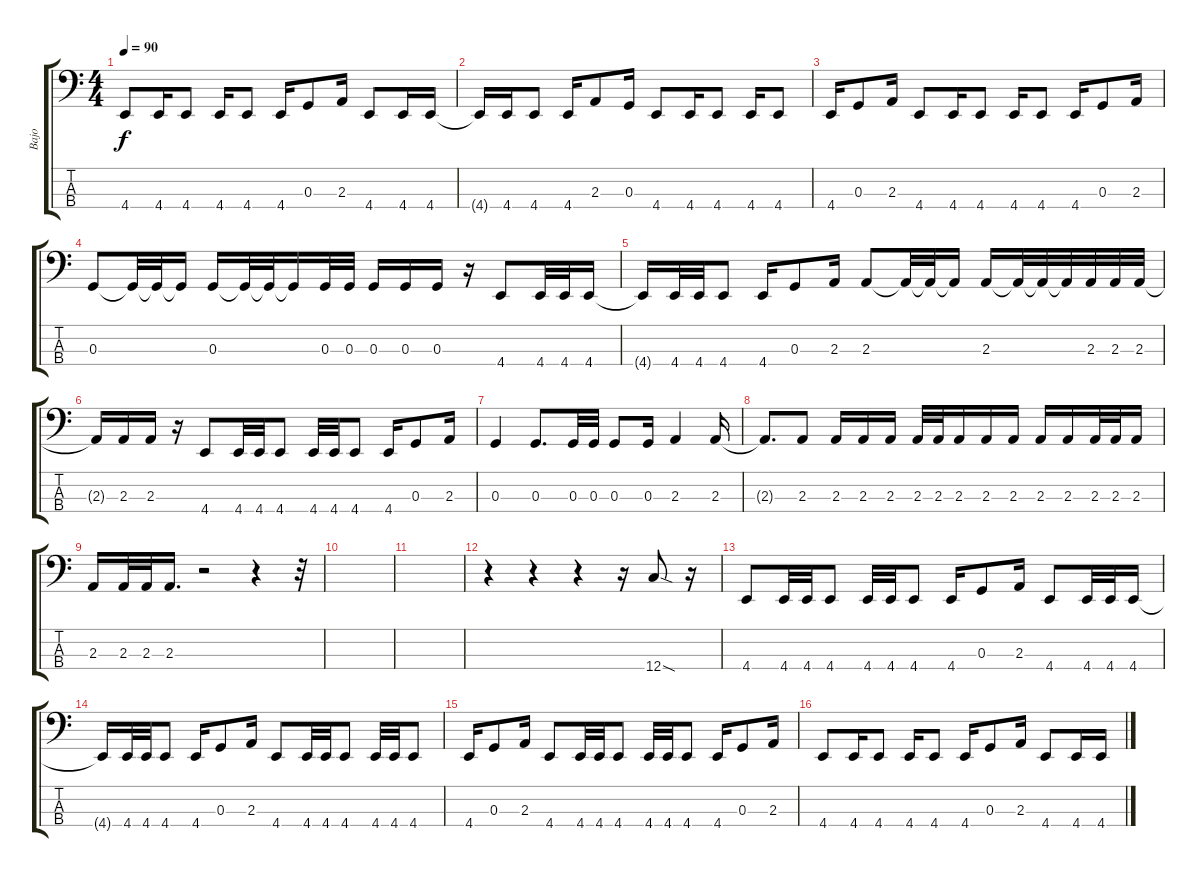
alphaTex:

\track ("Bajo" "Bajo") {instrument electricbasspick}
\staff {score tabs}
\tuning (F2 C2 G1 C1) {hide}
\ts (4 4)
\tempo 90
\clef f4
\ks c
4.4.8{dy f} 4.4.16 4.4.8 4.4.16 4.4.8 4.4.16 0.3.8 2.3.16 4.4.8 4.4.16 4.4.16 |
4.4{t}.16 4.4.16 4.4.8 4.4.16 2.3.8 0.3.16 4.4.8 4.4.16 4.4.8 4.4.16 4.4.8 |
4.4.16 0.3.8 2.3.16 4.4.8 4.4.16 4.4.8 4.4.16 4.4.8 4.4.16 0.3.8 2.3.16 |
0.3.8 0.3{t}.32 0.3{t}.32 0.3{t}.16 0.3.16 0.3{t}.32 0.3{t}.32 0.3{t}.16 0.3.32 0.3.32 0.3.16 0.3.16 0.3.16 r.16 4.4.8 4.4.32 4.4.32 4.4.16 |
4.4{t}.16 4.4.32 4.4.32 4.4.8 4.4.16 0.3.8 2.3.16 2.3.8 2.3{t}.32 2.3{t}.32 2.3{t}.16 2.3.16 2.3{t}.32 2.3{t}.32 2.3{t}.32 2.3.32 2.3.32 2.3.32 |
2.3{t}.16 2.3.16 2.3.16 r.16 4.4.8 4.4.32 4.4.32 4.4.8 4.4.32 4.4.32 4.4.8 4.4.16 0.3.8 2.3.16 |
0.3.4 0.3.8{d} 0.3.32 0.3.32 0.3.8 0.3.16 2.3.4 2.3.16 |
2.3{t}.8{d} 2.3.8 2.3.16 2.3.16 2.3.16 2.3.32 2.3.32 2.3.16 2.3.16 2.3.16 2.3.16 2.3.16 2.3.32 2.3.32 2.3.16 |
2.3.16 2.3.32 2.3.32 2.3.16{d} r.2 r.4 r.32 |
|
|
r.4 r.4 r.4 r.16 12.4{sod}.8 r.16 |
4.4.8 4.4.32 4.4.32 4.4.8 4.4.32 4.4.32 4.4.8 4.4.16 0.3.8 2.3.16 4.4.8 4.4.32 4.4.32 4.4.16 |
4.4{t}.16 4.4.32 4.4.32 4.4.8 4.4.16 0.3.8 2.3.16 4.4.8 4.4.32 4.4.32 4.4.8 4.4.32 4.4.32 4.4.8 |
4.4.16 0.3.8 2.3.16 4.4.8 4.4.32 4.4.32 4.4.8 4.4.32 4.4.32 4.4.8 4.4.16 0.3.8 2.3.16 |
4.4.8 4.4.16 4.4.8 4.4.16 4.4.8 4.4.16 0.3.8 2.3.16 4.4.8 4.4.16 4.4.16
